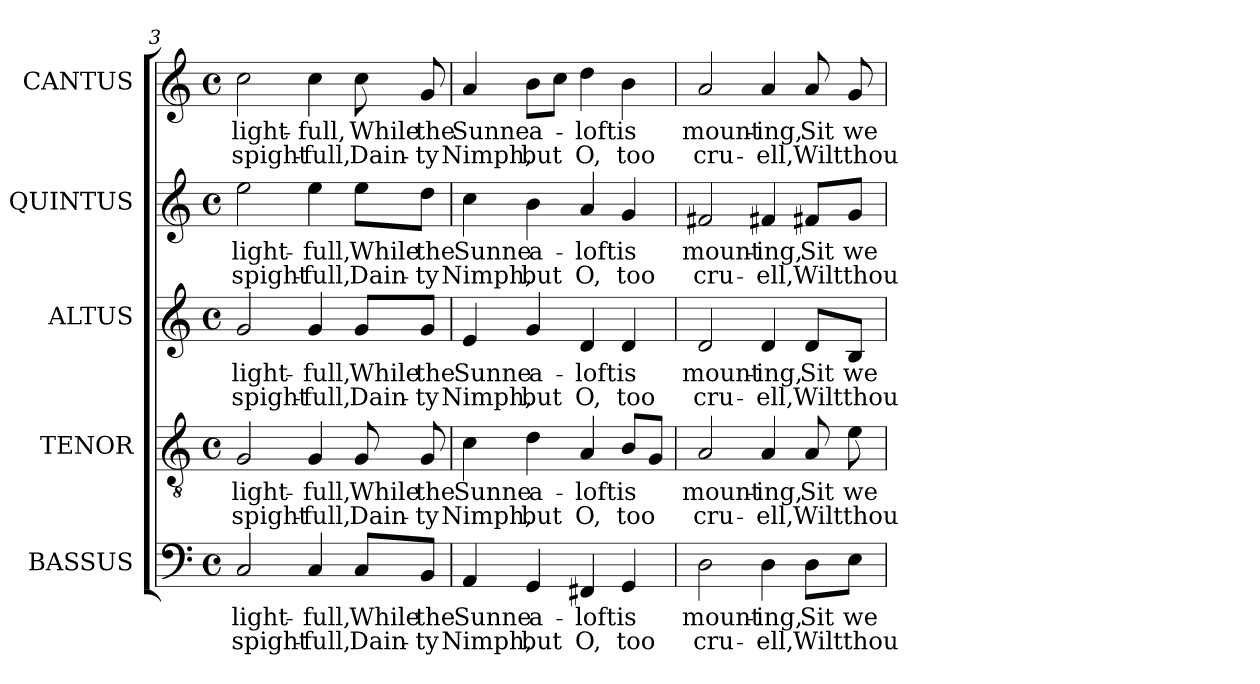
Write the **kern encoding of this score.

**kern	**text	**text	**kern	**text	**text	**kern	**text	**text	**kern	**text	**text	**kern	**text	**text
*part5	*part5	*part5	*part4	*part4	*part4	*part3	*part3	*part3	*part2	*part2	*part2	*part1	*part1	*part1
*staff5	*staff5	*staff5	*staff4	*staff4	*staff4	*staff3	*staff3	*staff3	*staff2	*staff2	*staff2	*staff1	*staff1	*staff1
*I"BASSUS	*	*	*I"TENOR	*	*	*I"ALTUS	*	*	*I"QUINTUS	*	*	*I"CANTUS	*	*
*I'B	*	*	*I'T	*	*	*I'A	*	*	*	*	*	*I'S	*	*
*clefF4	*	*	*clefGv2	*	*	*clefG2	*	*	*clefG2	*	*	*clefG2	*	*
*	*	*	*ITrd7c12	*	*	*	*	*	*	*	*	*	*	*
*k[]	*	*	*k[]	*	*	*k[]	*	*	*k[]	*	*	*k[]	*	*
*C:	*	*	*C:	*	*	*C:	*	*	*C:	*	*	*C:	*	*
*M4/4	*	*	*M4/4	*	*	*M4/4	*	*	*M4/4	*	*	*M4/4	*	*
*met(c)	*	*	*met(c)	*	*	*met(c)	*	*	*met(c)	*	*	*met(c)	*	*
=3	=3	=3	=3	=3	=3	=3	=3	=3	=3	=3	=3	=3	=3	=3
!	!LO:LY:b:color=#000000	!LO:LY:b:color=#000000	!	!	!	!	!	!	!	!	!	!	!	!
!	!	!	!	!LO:LY:b:color=#000000	!LO:LY:b:color=#000000	!	!	!	!	!	!	!	!	!
!	!	!	!	!	!	!	!LO:LY:b:color=#000000	!LO:LY:b:color=#000000	!	!	!	!	!	!
!	!	!	!	!	!	!	!	!	!	!LO:LY:b:color=#000000	!LO:LY:b:color=#000000	!	!	!
!	!	!	!	!	!	!	!	!	!	!	!	!	!LO:LY:b:color=#000000	!LO:LY:b:color=#000000
2Ci/	-light-	spight-	2GGi/	-light-	spight-	2gi/	-light-	spight-	2eei\	-light-	spight-	2cci\	-light-	spight-
!	!LO:LY:b:color=#000000	!LO:LY:b:color=#000000	!	!	!	!	!	!	!	!	!	!	!	!
!	!	!	!	!LO:LY:b:color=#000000	!LO:LY:b:color=#000000	!	!	!	!	!	!	!	!	!
!	!	!	!	!	!	!	!LO:LY:b:color=#000000	!LO:LY:b:color=#000000	!	!	!	!	!	!
!	!	!	!	!	!	!	!	!	!	!LO:LY:b:color=#000000	!LO:LY:b:color=#000000	!	!	!
!	!	!	!	!	!	!	!	!	!	!	!	!	!LO:LY:b:color=#000000	!LO:LY:b:color=#000000
4Ci/	-full,	-full,	4GGi/	-full,	-full,	4gi/	-full,	-full,	4eei\	-full,	-full,	4cci\	-full,	-full,
!	!LO:LY:b:color=#000000	!LO:LY:b:color=#000000	!	!	!	!	!	!	!	!	!	!	!	!
!	!	!	!	!LO:LY:b:color=#000000	!LO:LY:b:color=#000000	!	!	!	!	!	!	!	!	!
!	!	!	!	!	!	!	!LO:LY:b:color=#000000	!LO:LY:b:color=#000000	!	!	!	!	!	!
!	!	!	!	!	!	!	!	!	!	!LO:LY:b:color=#000000	!LO:LY:b:color=#000000	!	!	!
!	!	!	!	!	!	!	!	!	!	!	!	!	!LO:LY:b:color=#000000	!LO:LY:b:color=#000000
8Ci/L	While	Dain-	8GGi/	While	Dain-	8gi/L	While	Dain-	8eei\L	While	Dain-	8cci\	While	Dain-
!	!LO:LY:b:color=#000000	!LO:LY:b:color=#000000	!	!	!	!	!	!	!	!	!	!	!	!
!	!	!	!	!LO:LY:b:color=#000000	!LO:LY:b:color=#000000	!	!	!	!	!	!	!	!	!
!	!	!	!	!	!	!	!LO:LY:b:color=#000000	!LO:LY:b:color=#000000	!	!	!	!	!	!
!	!	!	!	!	!	!	!	!	!	!LO:LY:b:color=#000000	!LO:LY:b:color=#000000	!	!	!
!	!	!	!	!	!	!	!	!	!	!	!	!	!LO:LY:b:color=#000000	!LO:LY:b:color=#000000
8BBi/J	the	-ty	8GGi/	the	-ty	8gi/J	the	-ty	8ddi\J	the	-ty	8gi/	the	-ty
!!LO:LB:g=z
=4	=4	=4	=4	=4	=4	=4	=4	=4	=4	=4	=4	=4	=4	=4
!	!LO:LY:b:color=#000000	!LO:LY:b:color=#000000	!	!	!	!	!	!	!	!	!	!	!	!
!	!	!	!	!LO:LY:b:color=#000000	!LO:LY:b:color=#000000	!	!	!	!	!	!	!	!	!
!	!	!	!	!	!	!	!LO:LY:b:color=#000000	!LO:LY:b:color=#000000	!	!	!	!	!	!
!	!	!	!	!	!	!	!	!	!	!LO:LY:b:color=#000000	!LO:LY:b:color=#000000	!	!	!
!	!	!	!	!	!	!	!	!	!	!	!	!	!LO:LY:b:color=#000000	!LO:LY:b:color=#000000
4AAi/	Sunne	Nimph,	4Ci\	Sunne	Nimph,	4ei/	Sunne	Nimph,	4cci\	Sunne	Nimph,	4ai/	Sunne	Nimph,
!	!LO:LY:b:color=#000000	!LO:LY:b:color=#000000	!	!	!	!	!	!	!	!	!	!	!	!
!	!	!	!	!LO:LY:b:color=#000000	!LO:LY:b:color=#000000	!	!	!	!	!	!	!	!	!
!	!	!	!	!	!	!	!LO:LY:b:color=#000000	!LO:LY:b:color=#000000	!	!	!	!	!	!
!	!	!	!	!	!	!	!	!	!	!LO:LY:b:color=#000000	!LO:LY:b:color=#000000	!	!	!
!	!	!	!	!	!	!	!	!	!	!	!	!	!LO:LY:b:color=#000000	!LO:LY:b:color=#000000
4GGi/	a-	but	4Di\	a-	but	4gi/	a-	but	4bi\	a-	but	8bi\L	a-	but
.	.	.	.	.	.	.	.	.	.	.	.	8cci\J	.	.
!	!LO:LY:b:color=#000000	!LO:LY:b:color=#000000	!	!	!	!	!	!	!	!	!	!	!	!
!	!	!	!	!LO:LY:b:color=#000000	!LO:LY:b:color=#000000	!	!	!	!	!	!	!	!	!
!	!	!	!	!	!	!	!LO:LY:b:color=#000000	!LO:LY:b:color=#000000	!	!	!	!	!	!
!	!	!	!	!	!	!	!	!	!	!LO:LY:b:color=#000000	!LO:LY:b:color=#000000	!	!	!
!	!	!	!	!	!	!	!	!	!	!	!	!	!LO:LY:b:color=#000000	!LO:LY:b:color=#000000
4FF#Xi/	-loft	O,	4AAi/	-loft	O,	4di/	-loft	O,	4ai/	-loft	O,	4ddi\	-loft	O,
!	!LO:LY:b:color=#000000	!LO:LY:b:color=#000000	!	!	!	!	!	!	!	!	!	!	!	!
!	!	!	!	!LO:LY:b:color=#000000	!LO:LY:b:color=#000000	!	!	!	!	!	!	!	!	!
!	!	!	!	!	!	!	!LO:LY:b:color=#000000	!LO:LY:b:color=#000000	!	!	!	!	!	!
!	!	!	!	!	!	!	!	!	!	!LO:LY:b:color=#000000	!LO:LY:b:color=#000000	!	!	!
!	!	!	!	!	!	!	!	!	!	!	!	!	!LO:LY:b:color=#000000	!LO:LY:b:color=#000000
4GGi/	is	too	8BBi/L	is	too	4di/	is	too	4gi/	is	too	4bi\	is	too
.	.	.	8GGi/J	.	.	.	.	.	.	.	.	.	.	.
=5	=5	=5	=5	=5	=5	=5	=5	=5	=5	=5	=5	=5	=5	=5
!	!LO:LY:b:color=#000000	!LO:LY:b:color=#000000	!	!	!	!	!	!	!	!	!	!	!	!
!	!	!	!	!LO:LY:b:color=#000000	!LO:LY:b:color=#000000	!	!	!	!	!	!	!	!	!
!	!	!	!	!	!	!	!LO:LY:b:color=#000000	!LO:LY:b:color=#000000	!	!	!	!	!	!
!	!	!	!	!	!	!	!	!	!	!LO:LY:b:color=#000000	!LO:LY:b:color=#000000	!	!	!
!	!	!	!	!	!	!	!	!	!	!	!	!	!LO:LY:b:color=#000000	!LO:LY:b:color=#000000
2Di\	mount-	cru-	2AAi/	mount-	cru-	2di/	mount-	cru-	2f#Xi/	mount-	cru-	2ai/	mount-	cru-
!	!LO:LY:b:color=#000000	!LO:LY:b:color=#000000	!	!	!	!	!	!	!	!	!	!	!	!
!	!	!	!	!LO:LY:b:color=#000000	!LO:LY:b:color=#000000	!	!	!	!	!	!	!	!	!
!	!	!	!	!	!	!	!LO:LY:b:color=#000000	!LO:LY:b:color=#000000	!	!	!	!	!	!
!	!	!	!	!	!	!	!	!	!	!LO:LY:b:color=#000000	!LO:LY:b:color=#000000	!	!	!
!	!	!	!	!	!	!	!	!	!	!	!	!	!LO:LY:b:color=#000000	!LO:LY:b:color=#000000
4Di\	-ing,	-ell,	4AAi/	-ing,	-ell,	4di/	-ing,	-ell,	4f#Xi/	-ing,	-ell,	4ai/	-ing,	-ell,
!	!LO:LY:b:color=#000000	!LO:LY:b:color=#000000	!	!	!	!	!	!	!	!	!	!	!	!
!	!	!	!	!LO:LY:b:color=#000000	!LO:LY:b:color=#000000	!	!	!	!	!	!	!	!	!
!	!	!	!	!	!	!	!LO:LY:b:color=#000000	!LO:LY:b:color=#000000	!	!	!	!	!	!
!	!	!	!	!	!	!	!	!	!	!LO:LY:b:color=#000000	!LO:LY:b:color=#000000	!	!	!
!	!	!	!	!	!	!	!	!	!	!	!	!	!LO:LY:b:color=#000000	!LO:LY:b:color=#000000
8Di\L	Sit	Wilt	8AAi/	Sit	Wilt	8di/L	Sit	Wilt	8f#Xi/L	Sit	Wilt	8ai/	Sit	Wilt
!	!LO:LY:b:color=#000000	!LO:LY:b:color=#000000	!	!	!	!	!	!	!	!	!	!	!	!
!	!	!	!	!LO:LY:b:color=#000000	!LO:LY:b:color=#000000	!	!	!	!	!	!	!	!	!
!	!	!	!	!	!	!	!LO:LY:b:color=#000000	!LO:LY:b:color=#000000	!	!	!	!	!	!
!	!	!	!	!	!	!	!	!	!	!LO:LY:b:color=#000000	!LO:LY:b:color=#000000	!	!	!
!	!	!	!	!	!	!	!	!	!	!	!	!	!LO:LY:b:color=#000000	!LO:LY:b:color=#000000
8Ei\J	we	thou	8Ei\	we	thou	8Bi/J	we	thou	8gi/J	we	thou	8gi/	we	thou
=	=	=	=	=	=	=	=	=	=	=	=	=	=	=
*-	*-	*-	*-	*-	*-	*-	*-	*-	*-	*-	*-	*-	*-	*-
